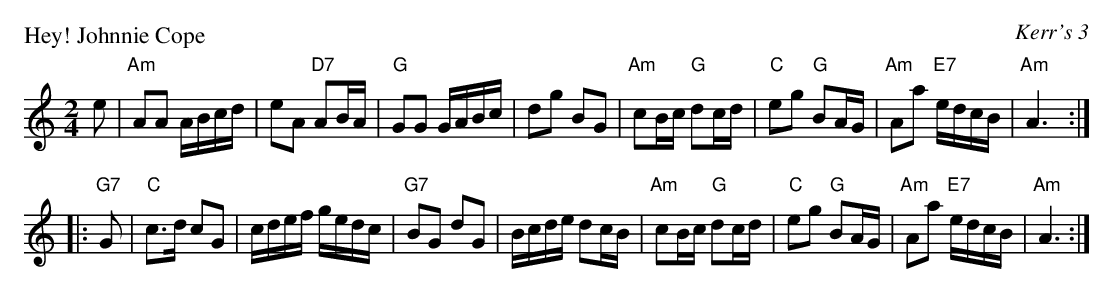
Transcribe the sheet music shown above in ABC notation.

X:1
P: Hey! Johnnie Cope
O: Kerr's 3
M:2/4
L:1/16
K: Am
e2 \
| "Am"A2A2 ABcd | e2A2 "D7"A2BA | "G"G2G2 GABc | d2g2 B2G2 \
| "Am"c2Bc "G"d2cd | "C"e2g2 "G"B2AG | "Am"A2a2 "E7"edcB | "Am"A6 :|
|: "G7"G2 \
| "C"c3d c2G2 | cdef gedc | "G7"B2G2 d2G2 | Bcde d2cB \
| "Am"c2Bc "G"d2cd | "C"e2g2 "G"B2AG | "Am"A2a2 "E7"edcB | "Am"A6 :|
